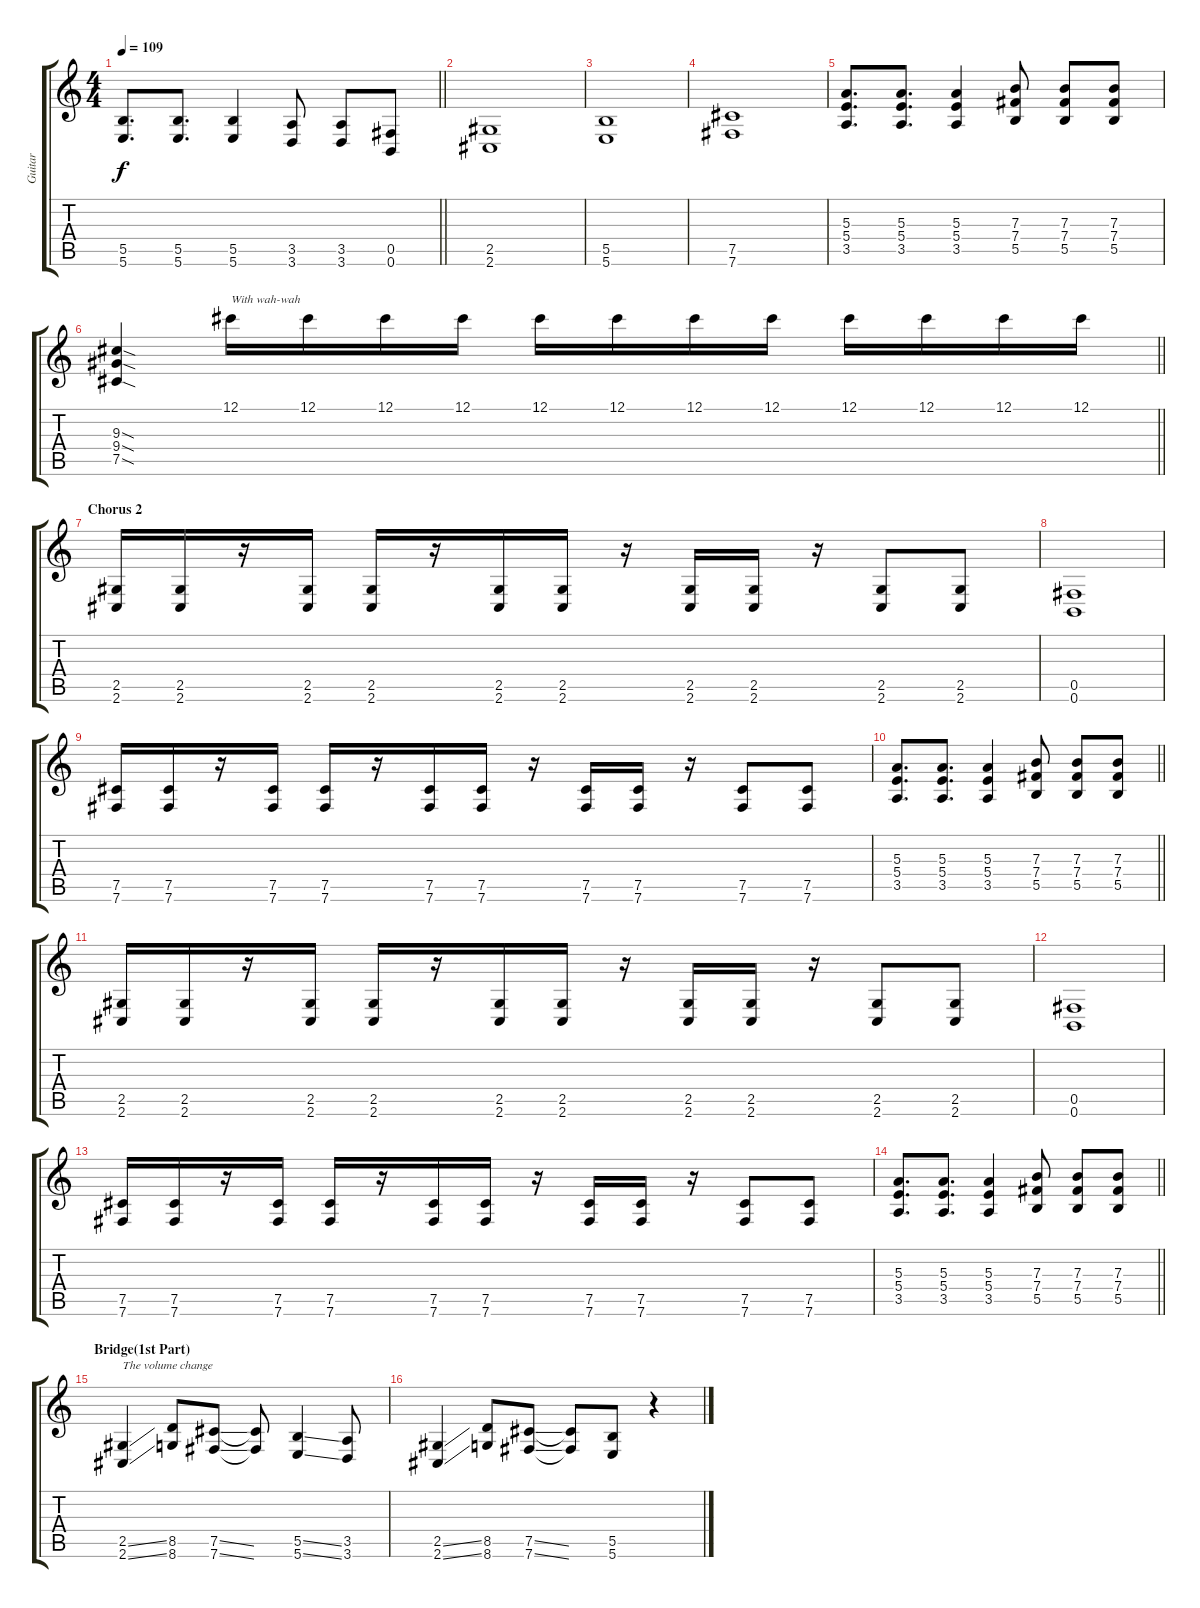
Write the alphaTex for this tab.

\track ("Guitar" "Guitar") {instrument distortionguitar}
\staff {score tabs}
\tuning (Db4 Ab3 E3 B2 Gb2 B1) {hide}
\ts (4 4)
\tempo 109
\clef g2
\barLineRight lightlight
\ks c
(5.5 5.6).8{d dy f} (5.5 5.6).8{d} (5.5 5.6).4 (3.5 3.6).8 (3.5 3.6).8 (0.5 0.6).8 |
(2.5 2.6).1 |
(5.5 5.6).1 |
(7.5 7.6).1 |
(5.3 5.4 3.5).8{d} (5.3 5.4 3.5).8{d} (5.3 5.4 3.5).4 (7.3 7.4 5.5).8 (7.3 7.4 5.5).8 (7.3 7.4 5.5).8 |
\barLineRight lightlight
(9.3{sod} 9.4{sod} 7.5{sod}).4 12.1.16{txt "With wah-wah"} 12.1.16 12.1.16 12.1.16 12.1.16 12.1.16 12.1.16 12.1.16 12.1.16 12.1.16 12.1.16 12.1.16 |
\section ("" "Chorus 2")
(2.5 2.6).16 (2.5 2.6).16 r.16 (2.5 2.6).16 (2.5 2.6).16 r.16 (2.5 2.6).16 (2.5 2.6).16 r.16 (2.5 2.6).16 (2.5 2.6).16 r.16 (2.5 2.6).8 (2.5 2.6).8 |
(0.5 0.6).1 |
(7.5 7.6).16 (7.5 7.6).16 r.16 (7.5 7.6).16 (7.5 7.6).16 r.16 (7.5 7.6).16 (7.5 7.6).16 r.16 (7.5 7.6).16 (7.5 7.6).16 r.16 (7.5 7.6).8 (7.5 7.6).8 |
\barLineRight lightlight
(5.3 5.4 3.5).8{d} (5.3 5.4 3.5).8{d} (5.3 5.4 3.5).4 (7.3 7.4 5.5).8 (7.3 7.4 5.5).8 (7.3 7.4 5.5).8 |
(2.5 2.6).16 (2.5 2.6).16 r.16 (2.5 2.6).16 (2.5 2.6).16 r.16 (2.5 2.6).16 (2.5 2.6).16 r.16 (2.5 2.6).16 (2.5 2.6).16 r.16 (2.5 2.6).8 (2.5 2.6).8 |
(0.5 0.6).1 |
(7.5 7.6).16 (7.5 7.6).16 r.16 (7.5 7.6).16 (7.5 7.6).16 r.16 (7.5 7.6).16 (7.5 7.6).16 r.16 (7.5 7.6).16 (7.5 7.6).16 r.16 (7.5 7.6).8 (7.5 7.6).8 |
\barLineRight lightlight
(5.3 5.4 3.5).8{d} (5.3 5.4 3.5).8{d} (5.3 5.4 3.5).4 (7.3 7.4 5.5).8 (7.3 7.4 5.5).8 (7.3 7.4 5.5).8 |
\section ("" "Bridge(1st Part)")
(2.5{ss} 2.6{ss}).4{txt "The volume change" volume 8} (8.5 8.6).8 (7.5{ss} 7.6{ss}).8 (7.5{t} 7.6{t}).8 (5.5{ss} 5.6{ss}).4 (3.5 3.6).8 |
(2.5{ss} 2.6{ss}).4 (8.5 8.6).8 (7.5{ss} 7.6{ss}).8 (7.5{t} 7.6{t}).8 (5.5 5.6).8 r.4
